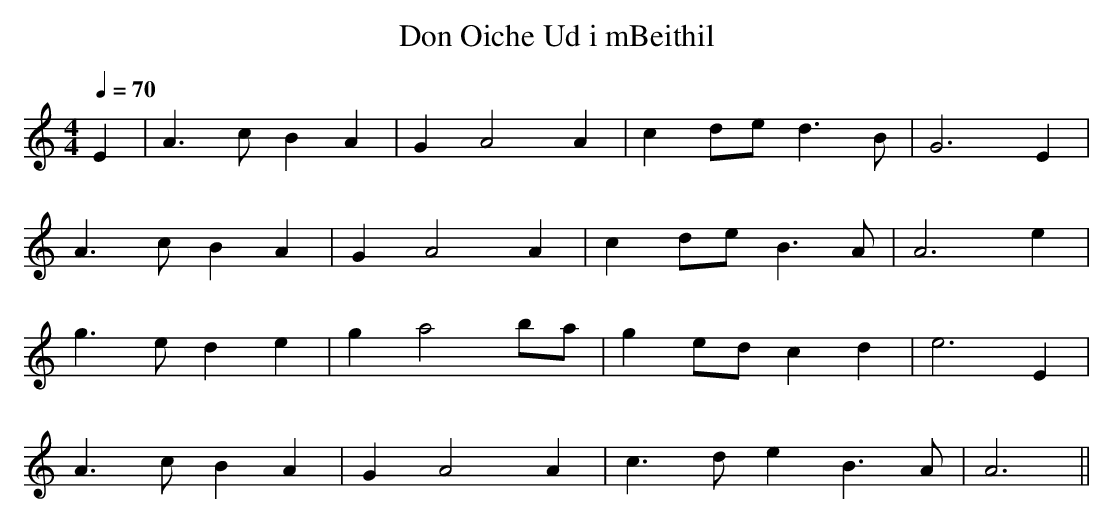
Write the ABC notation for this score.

X:1
T:Don Oiche Ud i mBeithil
M:4/4
L:1/4
Q:70
K:Am
E|A>c B A|G A2 A|c d/2e/2 d>B|G3 E|
A>c B A|G A2 A|c d/2e/2 B>A|A3 e|
g>e d e|g a2 b/2a/2|g e/2d/2 c d|e3 E|
A>c B A|G A2 A|c>d e B>A|A3||
